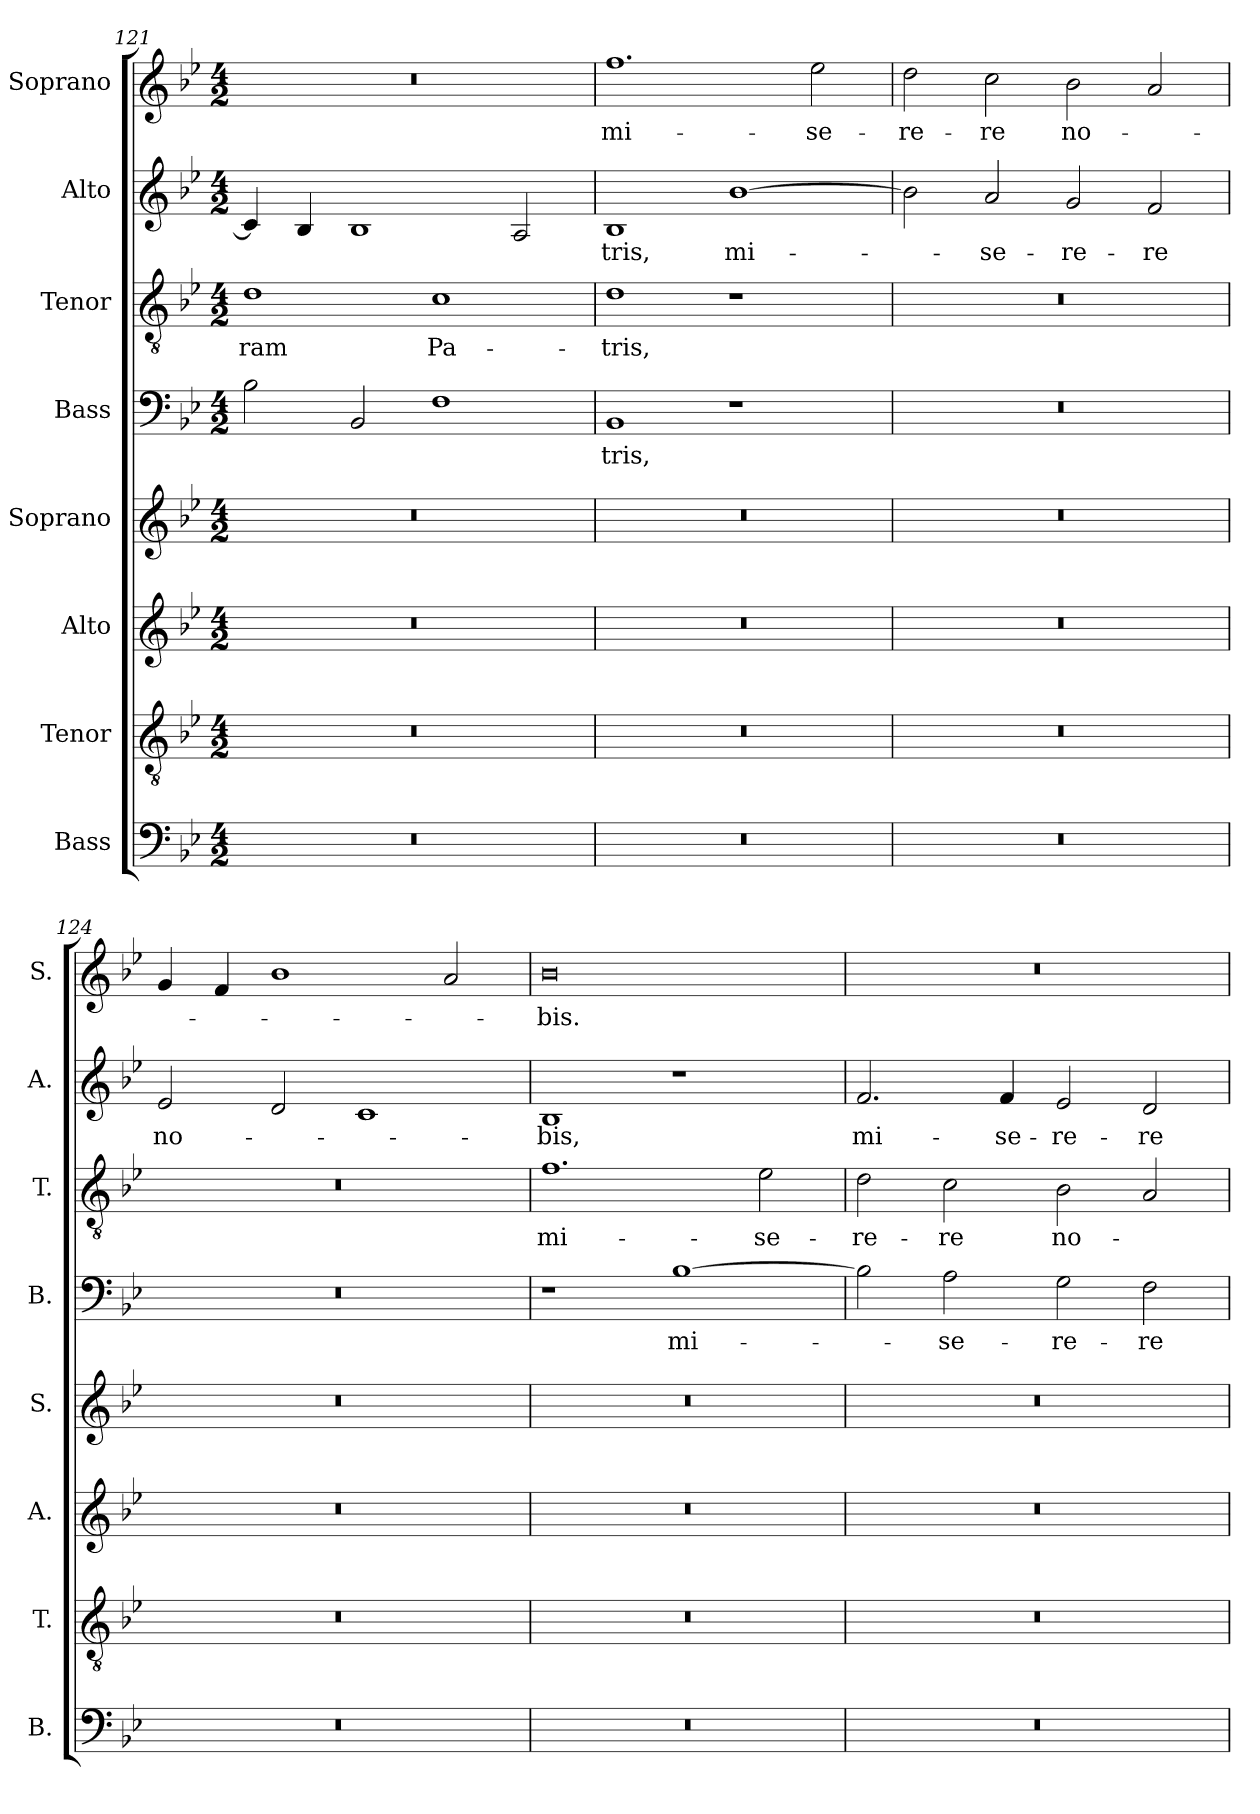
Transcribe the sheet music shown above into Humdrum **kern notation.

**kern	**kern	**kern	**kern	**kern	**text	**kern	**text	**kern	**text	**kern	**text
*part8	*part7	*part6	*part5	*part4	*part4	*part3	*part3	*part2	*part2	*part1	*part1
*staff8	*staff7	*staff6	*staff5	*staff4	*staff4	*staff3	*staff3	*staff2	*staff2	*staff1	*staff1
*I"Bass	*I"Tenor	*I"Alto	*I"Soprano	*I"Bass	*	*I"Tenor	*	*I"Alto	*	*I"Soprano	*
*I'B.	*I'T.	*I'A.	*I'S.	*I'B.	*	*I'T.	*	*I'A.	*	*I'S.	*
*clefF4	*clefGv2	*clefG2	*clefG2	*clefF4	*	*clefGv2	*	*clefG2	*	*clefG2	*
*	*ITrd7c12	*	*	*	*	*ITrd7c12	*	*	*	*	*
*k[b-e-]	*k[b-e-]	*k[b-e-]	*k[b-e-]	*k[b-e-]	*	*k[b-e-]	*	*k[b-e-]	*	*k[b-e-]	*
*B-:	*B-:	*B-:	*B-:	*B-:	*	*B-:	*	*B-:	*	*B-:	*
*M4/2	*M4/2	*M4/2	*M4/2	*M4/2	*	*M4/2	*	*M4/2	*	*M4/2	*
=121	=121	=121	=121	=121	=121	=121	=121	=121	=121	=121	=121
!LO:N:vis=1	!LO:N:vis=1	!LO:N:vis=1	!LO:N:vis=1	!	!	!	!	!	!	!	!
!	!	!	!	!	!	!	!LO:LY:b:color=#000000	!	!	!LO:N:vis=1	!
0r	0r	0r	0r	2B-i\	.	1Di	-ram	4ci/]	.	0r	.
.	.	.	.	.	.	.	.	4B-i/	.	.	.
.	.	.	.	2BB-i/	.	.	.	1B-i	.	.	.
!	!	!	!	!	!	!	!LO:LY:b:color=#000000	!	!	!	!
.	.	.	.	1Fi	.	1Ci	Pa-	.	.	.	.
.	.	.	.	.	.	.	.	2Ai/	.	.	.
=122	=122	=122	=122	=122	=122	=122	=122	=122	=122	=122	=122
!LO:N:vis=1	!LO:N:vis=1	!LO:N:vis=1	!LO:N:vis=1	!	!	!	!	!	!	!	!
!	!	!	!	!	!LO:LY:b:color=#000000	!	!	!	!	!	!
!	!	!	!	!	!	!	!LO:LY:b:color=#000000	!	!	!	!
!	!	!	!	!	!	!	!	!	!LO:LY:b:color=#000000	!	!
!	!	!	!	!	!	!	!	!	!	!	!LO:LY:b:color=#000000
0r	0r	0r	0r	1BB-i	-tris,	1Di	-tris,	1B-i	-tris,	1.ffi	mi-
!	!	!	!	!	!	!	!	!	!LO:LY:b:color=#000000	!	!
.	.	.	.	1r	.	1r	.	[1b-i	mi-	.	.
!	!	!	!	!	!	!	!	!	!	!	!LO:LY:b:color=#000000
.	.	.	.	.	.	.	.	.	.	2ee-i\	-se-
=123	=123	=123	=123	=123	=123	=123	=123	=123	=123	=123	=123
!LO:N:vis=1	!LO:N:vis=1	!LO:N:vis=1	!LO:N:vis=1	!LO:N:vis=1	!	!LO:N:vis=1	!	!	!	!	!
!	!	!	!	!	!	!	!	!	!	!	!LO:LY:b:color=#000000
0r	0r	0r	0r	0r	.	0r	.	2b-i\]	.	2ddi\	-re-
!	!	!	!	!	!	!	!	!	!LO:LY:b:color=#000000	!	!
!	!	!	!	!	!	!	!	!	!	!	!LO:LY:b:color=#000000
.	.	.	.	.	.	.	.	2ai/	-se-	2cci\	-re
!	!	!	!	!	!	!	!	!	!LO:LY:b:color=#000000	!	!
!	!	!	!	!	!	!	!	!	!	!	!LO:LY:b:color=#000000
.	.	.	.	.	.	.	.	2gi/	-re-	2b-i\	no-
!	!	!	!	!	!	!	!	!	!LO:LY:b:color=#000000	!	!
.	.	.	.	.	.	.	.	2fi/	-re	2ai/	.
=124	=124	=124	=124	=124	=124	=124	=124	=124	=124	=124	=124
!LO:N:vis=1	!LO:N:vis=1	!LO:N:vis=1	!LO:N:vis=1	!LO:N:vis=1	!	!LO:N:vis=1	!	!	!	!	!
!	!	!	!	!	!	!	!	!	!LO:LY:b:color=#000000	!	!
0r	0r	0r	0r	0r	.	0r	.	2e-i/	no-	4gi/	.
.	.	.	.	.	.	.	.	.	.	4fi/	.
.	.	.	.	.	.	.	.	2di/	.	1b-i	.
.	.	.	.	.	.	.	.	1ci	.	.	.
.	.	.	.	.	.	.	.	.	.	2ai/	.
!!LO:LB:g=z
=125	=125	=125	=125	=125	=125	=125	=125	=125	=125	=125	=125
!LO:N:vis=1	!LO:N:vis=1	!LO:N:vis=1	!LO:N:vis=1	!	!	!	!	!	!	!	!
!	!	!	!	!	!	!	!LO:LY:b:color=#000000	!	!	!	!
!	!	!	!	!	!	!	!	!	!LO:LY:b:color=#000000	!	!
!	!	!	!	!	!	!	!	!	!	!	!LO:LY:b:color=#000000
0r	0r	0r	0r	1r	.	1.Fi	mi-	1B-i	-bis,	0b-i	-bis.
!	!	!	!	!	!LO:LY:b:color=#000000	!	!	!	!	!	!
.	.	.	.	[1B-i	mi-	.	.	1r	.	.	.
!	!	!	!	!	!	!	!LO:LY:b:color=#000000	!	!	!	!
.	.	.	.	.	.	2E-i\	-se-	.	.	.	.
=126	=126	=126	=126	=126	=126	=126	=126	=126	=126	=126	=126
!LO:N:vis=1	!LO:N:vis=1	!LO:N:vis=1	!LO:N:vis=1	!	!	!	!	!	!	!	!
!	!	!	!	!	!	!	!LO:LY:b:color=#000000	!	!	!	!
!	!	!	!	!	!	!	!	!	!LO:LY:b:color=#000000	!LO:N:vis=1	!
0r	0r	0r	0r	2B-i\]	.	2Di\	-re-	2.fi/	mi-	0r	.
!	!	!	!	!	!LO:LY:b:color=#000000	!	!	!	!	!	!
!	!	!	!	!	!	!	!LO:LY:b:color=#000000	!	!	!	!
.	.	.	.	2Ai\	-se-	2Ci\	-re	.	.	.	.
!	!	!	!	!	!	!	!	!	!LO:LY:b:color=#000000	!	!
.	.	.	.	.	.	.	.	4fi/	-se-	.	.
!	!	!	!	!	!LO:LY:b:color=#000000	!	!	!	!	!	!
!	!	!	!	!	!	!	!LO:LY:b:color=#000000	!	!	!	!
!	!	!	!	!	!	!	!	!	!LO:LY:b:color=#000000	!	!
.	.	.	.	2Gi\	-re-	2BB-i\	no-	2e-i/	-re-	.	.
!	!	!	!	!	!LO:LY:b:color=#000000	!	!	!	!	!	!
!	!	!	!	!	!	!	!	!	!LO:LY:b:color=#000000	!	!
.	.	.	.	2Fi\	-re	2AAi/	.	2di/	-re	.	.
=	=	=	=	=	=	=	=	=	=	=	=
*-	*-	*-	*-	*-	*-	*-	*-	*-	*-	*-	*-
